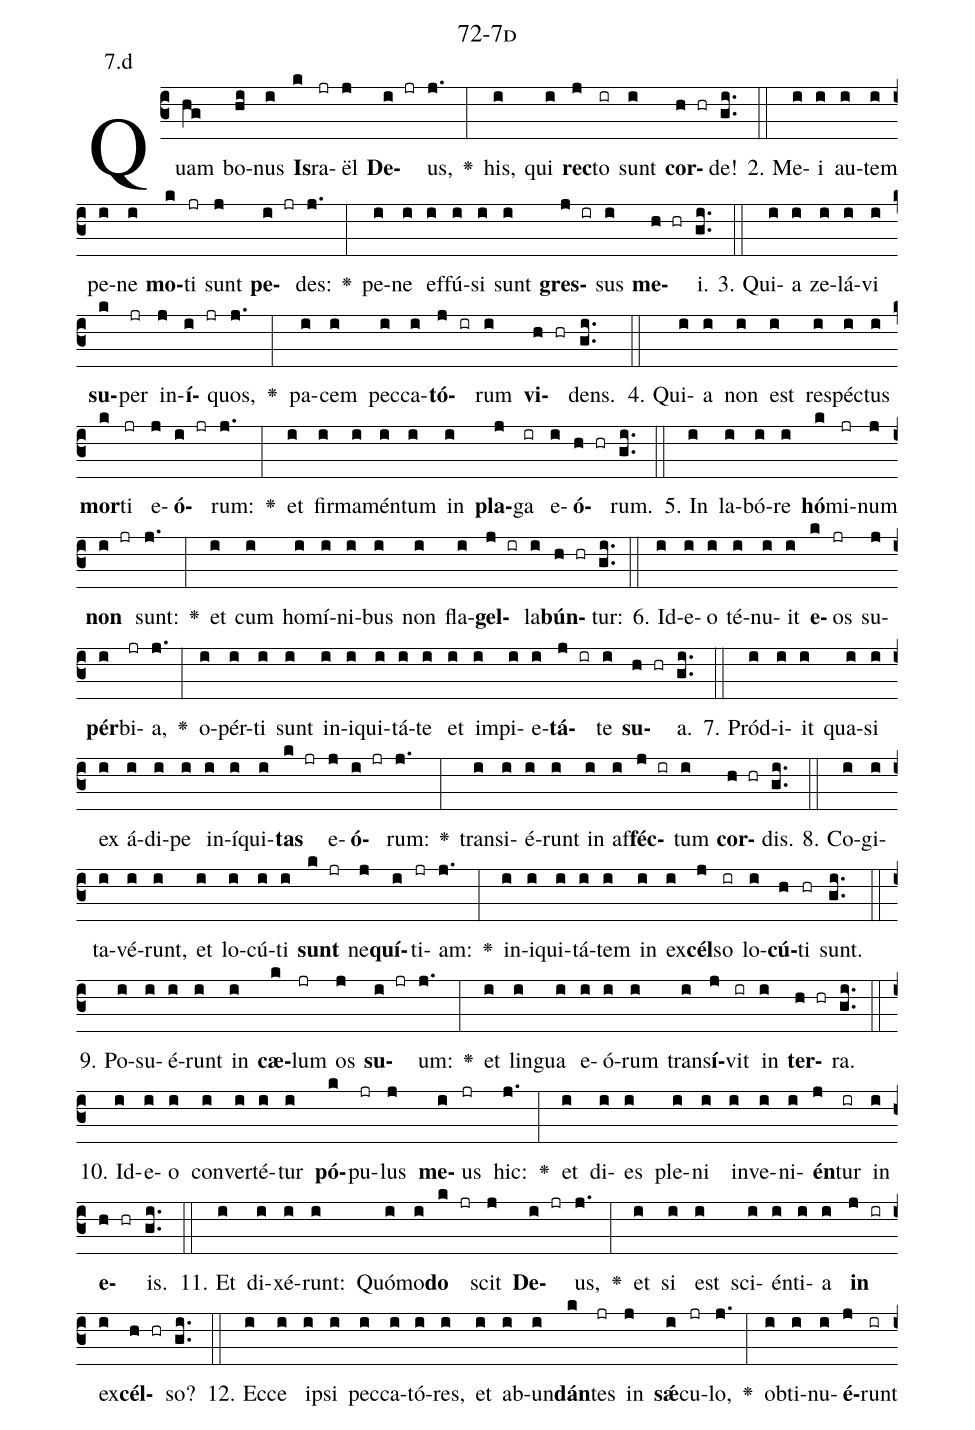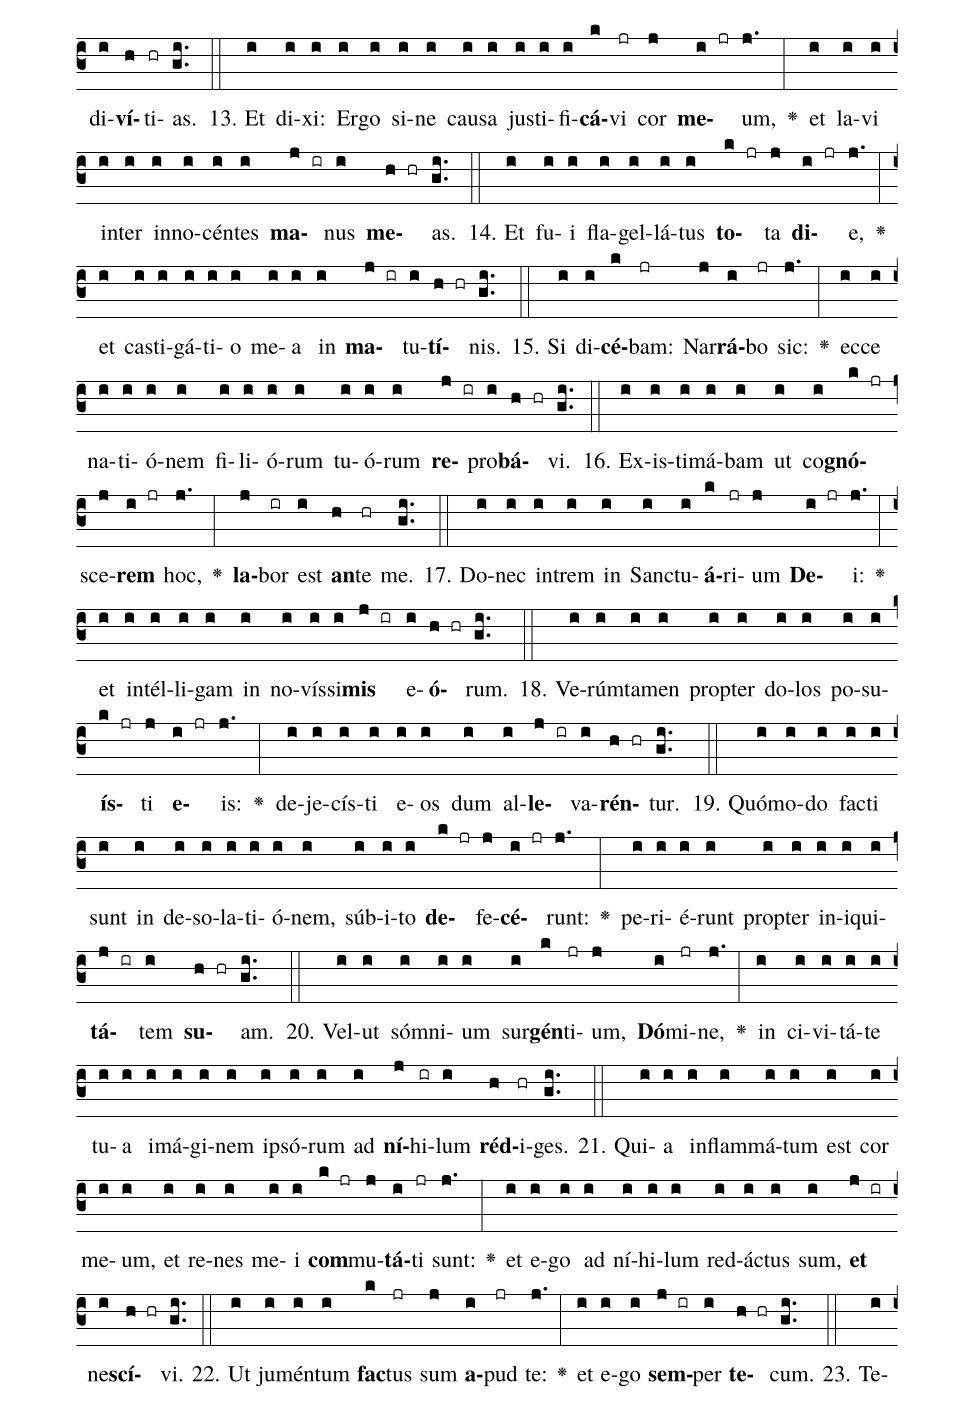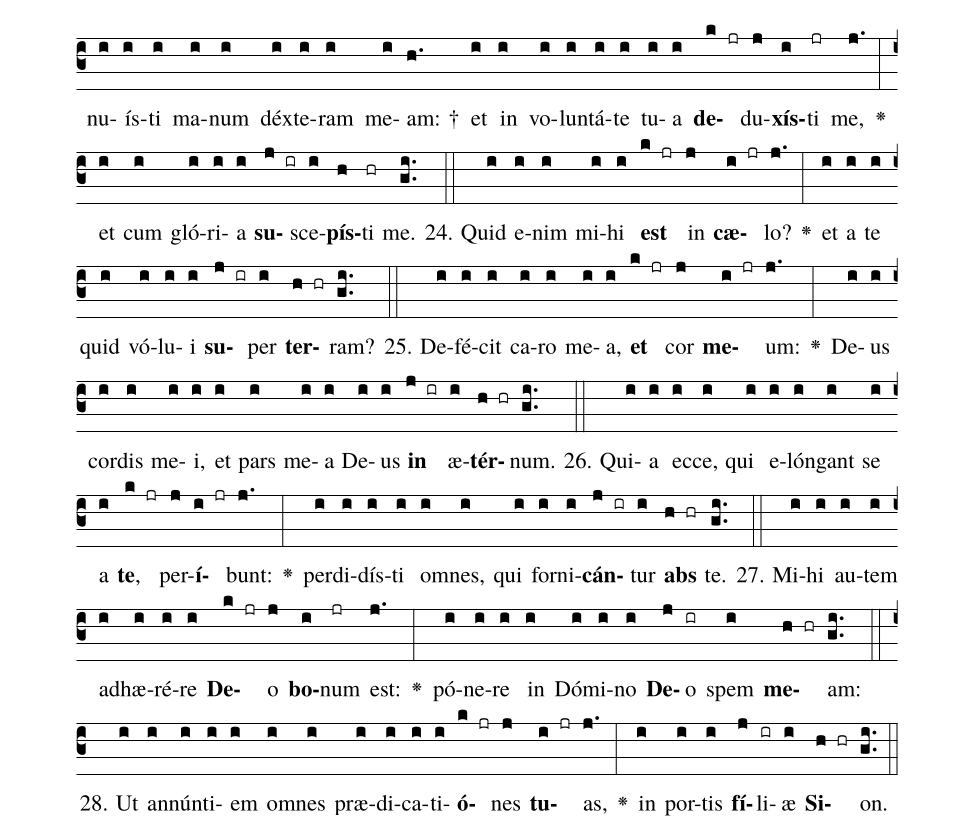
name: 72-7d;
annotation: 7.d;
%%
(c3)Quam(hg) bo(hi)nus(i) <b>Is</b>(k)ra(jr)ël(j) <b>De</b>(i jr)us,(j.) <v>\greheightstar</v>(:) his,(i) qui(i) <b>rec</b>(j)to(ir) sunt(i) <b>cor</b>(h hr)de!(gi..) (::)
2. Me(i)i(i) au(i)tem(i) pe(i)ne(i) <b>mo</b>(k)ti(jr) sunt(j) <b>pe</b>(i jr)des:(j.) <v>\greheightstar</v>(:) pe(i)ne(i) ef(i)fú(i)si(i) sunt(i) <b>gres</b>(j ir)sus(i) <b>me</b>(h hr)i.(gi..) (::)
3. Qui(i)a(i) ze(i)lá(i)vi(i) <b>su</b>(k)per(jr) in(j)<b>í</b>(i jr)quos,(j.) <v>\greheightstar</v>(:) pa(i)cem(i) pec(i)ca(i)<b>tó</b>(j ir)rum(i) <b>vi</b>(h hr)dens.(gi..) (::)
4. Qui(i)a(i) non(i) est(i) re(i)spéc(i)tus(i) <b>mor</b>(k)ti(jr) e(j)<b>ó</b>(i jr)rum:(j.) <v>\greheightstar</v>(:) et(i) fir(i)ma(i)mén(i)tum(i) in(i) <b>pla</b>(j)ga(ir) e(i)<b>ó</b>(h hr)rum.(gi..) (::)
5. In(i) la(i)bó(i)re(i) <b>hó</b>(k)mi(jr)num(j) <b>non</b>(i jr) sunt:(j.) <v>\greheightstar</v>(:) et(i) cum(i) ho(i)mí(i)ni(i)bus(i) non(i) fla(i)<b>gel</b>(j ir)la(i)<b>bún</b>(h hr)tur:(gi..) (::)
6. Id(i)e(i)o(i) té(i)nu(i)it(i) <b>e</b>(k)os(jr) su(j)<b>pér</b>(i)bi(jr)a,(j.) <v>\greheightstar</v>(:) o(i)pér(i)ti(i) sunt(i) in(i)i(i)qui(i)tá(i)te(i) et(i) im(i)pi(i)e(i)<b>tá</b>(j ir)te(i) <b>su</b>(h hr)a.(gi..) (::)
7. Pród(i)i(i)it(i) qua(i)si(i) ex(i) á(i)di(i)pe(i) in(i)í(i)qui(i)<b>tas</b>(k jr) e(j)<b>ó</b>(i jr)rum:(j.) <v>\greheightstar</v>(:) trans(i)i(i)é(i)runt(i) in(i) af(i)<b>féc</b>(j ir)tum(i) <b>cor</b>(h hr)dis.(gi..) (::)
8. Co(i)gi(i)ta(i)vé(i)runt,(i) et(i) lo(i)cú(i)ti(i) <b>sunt</b>(k jr) ne(j)<b>quí</b>(i)ti(jr)am:(j.) <v>\greheightstar</v>(:) in(i)i(i)qui(i)tá(i)tem(i) in(i) ex(i)<b>cél</b>(j)so(ir) lo(i)<b>cú</b>(h)ti(hr) sunt.(gi..) (::)
9. Po(i)su(i)é(i)runt(i) in(i) <b>cæ</b>(k)lum(jr) os(j) <b>su</b>(i jr)um:(j.) <v>\greheightstar</v>(:) et(i) lin(i)gua(i) e(i)ó(i)rum(i) trans(i)<b>í</b>(j)vit(ir) in(i) <b>ter</b>(h hr)ra.(gi..) (::)
10. Id(i)e(i)o(i) con(i)ver(i)té(i)tur(i) <b>pó</b>(k)pu(jr)lus(j) <b>me</b>(i)us(jr) hic:(j.) <v>\greheightstar</v>(:) et(i) di(i)es(i) ple(i)ni(i) in(i)ve(i)ni(i)<b>én</b>(j)tur(ir) in(i) <b>e</b>(h hr)is.(gi..) (::)
11. Et(i) di(i)xé(i)runt:(i) Quó(i)mo(i)<b>do</b>(k jr) scit(j) <b>De</b>(i jr)us,(j.) <v>\greheightstar</v>(:) et(i) si(i) est(i) sci(i)én(i)ti(i)a(i) <b>in</b>(j ir) ex(i)<b>cél</b>(h hr)so?(gi..) (::)
12. Ec(i)ce(i) ip(i)si(i) pec(i)ca(i)tó(i)res,(i) et(i) ab(i)un(i)<b>dán</b>(k)tes(jr) in(j) <b>sǽ</b>(i)cu(jr)lo,(j.) <v>\greheightstar</v>(:) ob(i)ti(i)nu(i)<b>é</b>(j)runt(ir) di(i)<b>ví</b>(h)ti(hr)as.(gi..) (::)
13. Et(i) di(i)xi:(i) Er(i)go(i) si(i)ne(i) cau(i)sa(i) jus(i)ti(i)fi(i)<b>cá</b>(k)vi(jr) cor(j) <b>me</b>(i jr)um,(j.) <v>\greheightstar</v>(:) et(i) la(i)vi(i) in(i)ter(i) in(i)no(i)cén(i)tes(i) <b>ma</b>(j ir)nus(i) <b>me</b>(h hr)as.(gi..) (::)
14. Et(i) fu(i)i(i) fla(i)gel(i)lá(i)tus(i) <b>to</b>(k jr)ta(j) <b>di</b>(i jr)e,(j.) <v>\greheightstar</v>(:) et(i) cas(i)ti(i)gá(i)ti(i)o(i) me(i)a(i) in(i) <b>ma</b>(j ir)tu(i)<b>tí</b>(h hr)nis.(gi..) (::)
15. Si(i) di(i)<b>cé</b>(k)bam:(jr) Nar(j)<b>rá</b>(i)bo(jr) sic:(j.) <v>\greheightstar</v>(:) ec(i)ce(i) na(i)ti(i)ó(i)nem(i) fi(i)li(i)ó(i)rum(i) tu(i)ó(i)rum(i) <b>re</b>(j ir)pro(i)<b>bá</b>(h hr)vi.(gi..) (::)
16. Ex(i)is(i)ti(i)má(i)bam(i) ut(i) co(i)<b>gnó</b>(k jr)sce(j)<b>rem</b>(i jr) hoc,(j.) <v>\greheightstar</v>(:) <b>la</b>(j)bor(ir) est(i) <b>an</b>(h)te(hr) me.(gi..) (::)
17. Do(i)nec(i) in(i)trem(i) in(i) Sanc(i)tu(i)<b>á</b>(k)ri(jr)um(j) <b>De</b>(i jr)i:(j.) <v>\greheightstar</v>(:) et(i) in(i)tél(i)li(i)gam(i) in(i) no(i)vís(i)si(i)<b>mis</b>(j ir) e(i)<b>ó</b>(h hr)rum.(gi..) (::)
18. Ve(i)rúm(i)ta(i)men(i) prop(i)ter(i) do(i)los(i) po(i)su(i)<b>ís</b>(k jr)ti(j) <b>e</b>(i jr)is:(j.) <v>\greheightstar</v>(:) de(i)je(i)cís(i)ti(i) e(i)os(i) dum(i) al(i)<b>le</b>(j ir)va(i)<b>rén</b>(h hr)tur.(gi..) (::)
19. Quó(i)mo(i)do(i) fac(i)ti(i) sunt(i) in(i) de(i)so(i)la(i)ti(i)ó(i)nem,(i) súb(i)i(i)to(i) <b>de</b>(k jr)fe(j)<b>cé</b>(i jr)runt:(j.) <v>\greheightstar</v>(:) pe(i)ri(i)é(i)runt(i) prop(i)ter(i) in(i)i(i)qui(i)<b>tá</b>(j ir)tem(i) <b>su</b>(h hr)am.(gi..) (::)
20. Vel(i)ut(i) sóm(i)ni(i)um(i) sur(i)<b>gén</b>(k)ti(jr)um,(j) <b>Dó</b>(i)mi(jr)ne,(j.) <v>\greheightstar</v>(:) in(i) ci(i)vi(i)tá(i)te(i) tu(i)a(i) i(i)má(i)gi(i)nem(i) ip(i)só(i)rum(i) ad(i) <b>ní</b>(j)hi(ir)lum(i) <b>réd</b>(h)i(hr)ges.(gi..) (::)
21. Qui(i)a(i) in(i)flam(i)má(i)tum(i) est(i) cor(i) me(i)um,(i) et(i) re(i)nes(i) me(i)i(i) <b>com</b>(k jr)mu(j)<b>tá</b>(i)ti(jr) sunt:(j.) <v>\greheightstar</v>(:) et(i) e(i)go(i) ad(i) ní(i)hi(i)lum(i) red(i)ác(i)tus(i) sum,(i) <b>et</b>(j ir) ne(i)<b>scí</b>(h hr)vi.(gi..) (::)
22. Ut(i) ju(i)mén(i)tum(i) <b>fac</b>(k)tus(jr) sum(j) <b>a</b>(i)pud(jr) te:(j.) <v>\greheightstar</v>(:) et(i) e(i)go(i) <b>sem</b>(j ir)per(i) <b>te</b>(h hr)cum.(gi..) (::)
23. Te(i)nu(i)ís(i)ti(i) ma(i)num(i) déx(i)te(i)ram(i) me(i)am: †(h.) et(i) in(i) vo(i)lun(i)tá(i)te(i) tu(i)a(i) <b>de</b>(k jr)du(j)<b>xís</b>(i)ti(jr) me,(j.) <v>\greheightstar</v>(:) et(i) cum(i) gló(i)ri(i)a(i) <b>su</b>(j ir)sce(i)<b>pís</b>(h)ti(hr) me.(gi..) (::)
24. Quid(i) e(i)nim(i) mi(i)hi(i) <b>est</b>(k jr) in(j) <b>cæ</b>(i jr)lo?(j.) <v>\greheightstar</v>(:) et(i) a(i) te(i) quid(i) vó(i)lu(i)i(i) <b>su</b>(j ir)per(i) <b>ter</b>(h hr)ram?(gi..) (::)
25. De(i)fé(i)cit(i) ca(i)ro(i) me(i)a,(i) <b>et</b>(k jr) cor(j) <b>me</b>(i jr)um:(j.) <v>\greheightstar</v>(:) De(i)us(i) cor(i)dis(i) me(i)i,(i) et(i) pars(i) me(i)a(i) De(i)us(i) <b>in</b>(j ir) æ(i)<b>tér</b>(h hr)num.(gi..) (::)
26. Qui(i)a(i) ec(i)ce,(i) qui(i) e(i)lón(i)gant(i) se(i) a(i) <b>te</b>,(k jr) per(j)<b>í</b>(i jr)bunt:(j.) <v>\greheightstar</v>(:) per(i)di(i)dís(i)ti(i) om(i)nes,(i) qui(i) for(i)ni(i)<b>cán</b>(j ir)tur(i) <b>abs</b>(h hr) te.(gi..) (::)
27. Mi(i)hi(i) au(i)tem(i) ad(i)hæ(i)ré(i)re(i) <b>De</b>(k jr)o(j) <b>bo</b>(i)num(jr) est:(j.) <v>\greheightstar</v>(:) pó(i)ne(i)re(i) in(i) Dó(i)mi(i)no(i) <b>De</b>(j)o(ir) spem(i) <b>me</b>(h hr)am:(gi..) (::)
28. Ut(i) an(i)nún(i)ti(i)em(i) om(i)nes(i) præ(i)di(i)ca(i)ti(i)<b>ó</b>(k jr)nes(j) <b>tu</b>(i jr)as,(j.) <v>\greheightstar</v>(:) in(i) por(i)tis(i) <b>fí</b>(j)li(ir)æ(i) <b>Si</b>(h hr)on.(gi..) (::)
